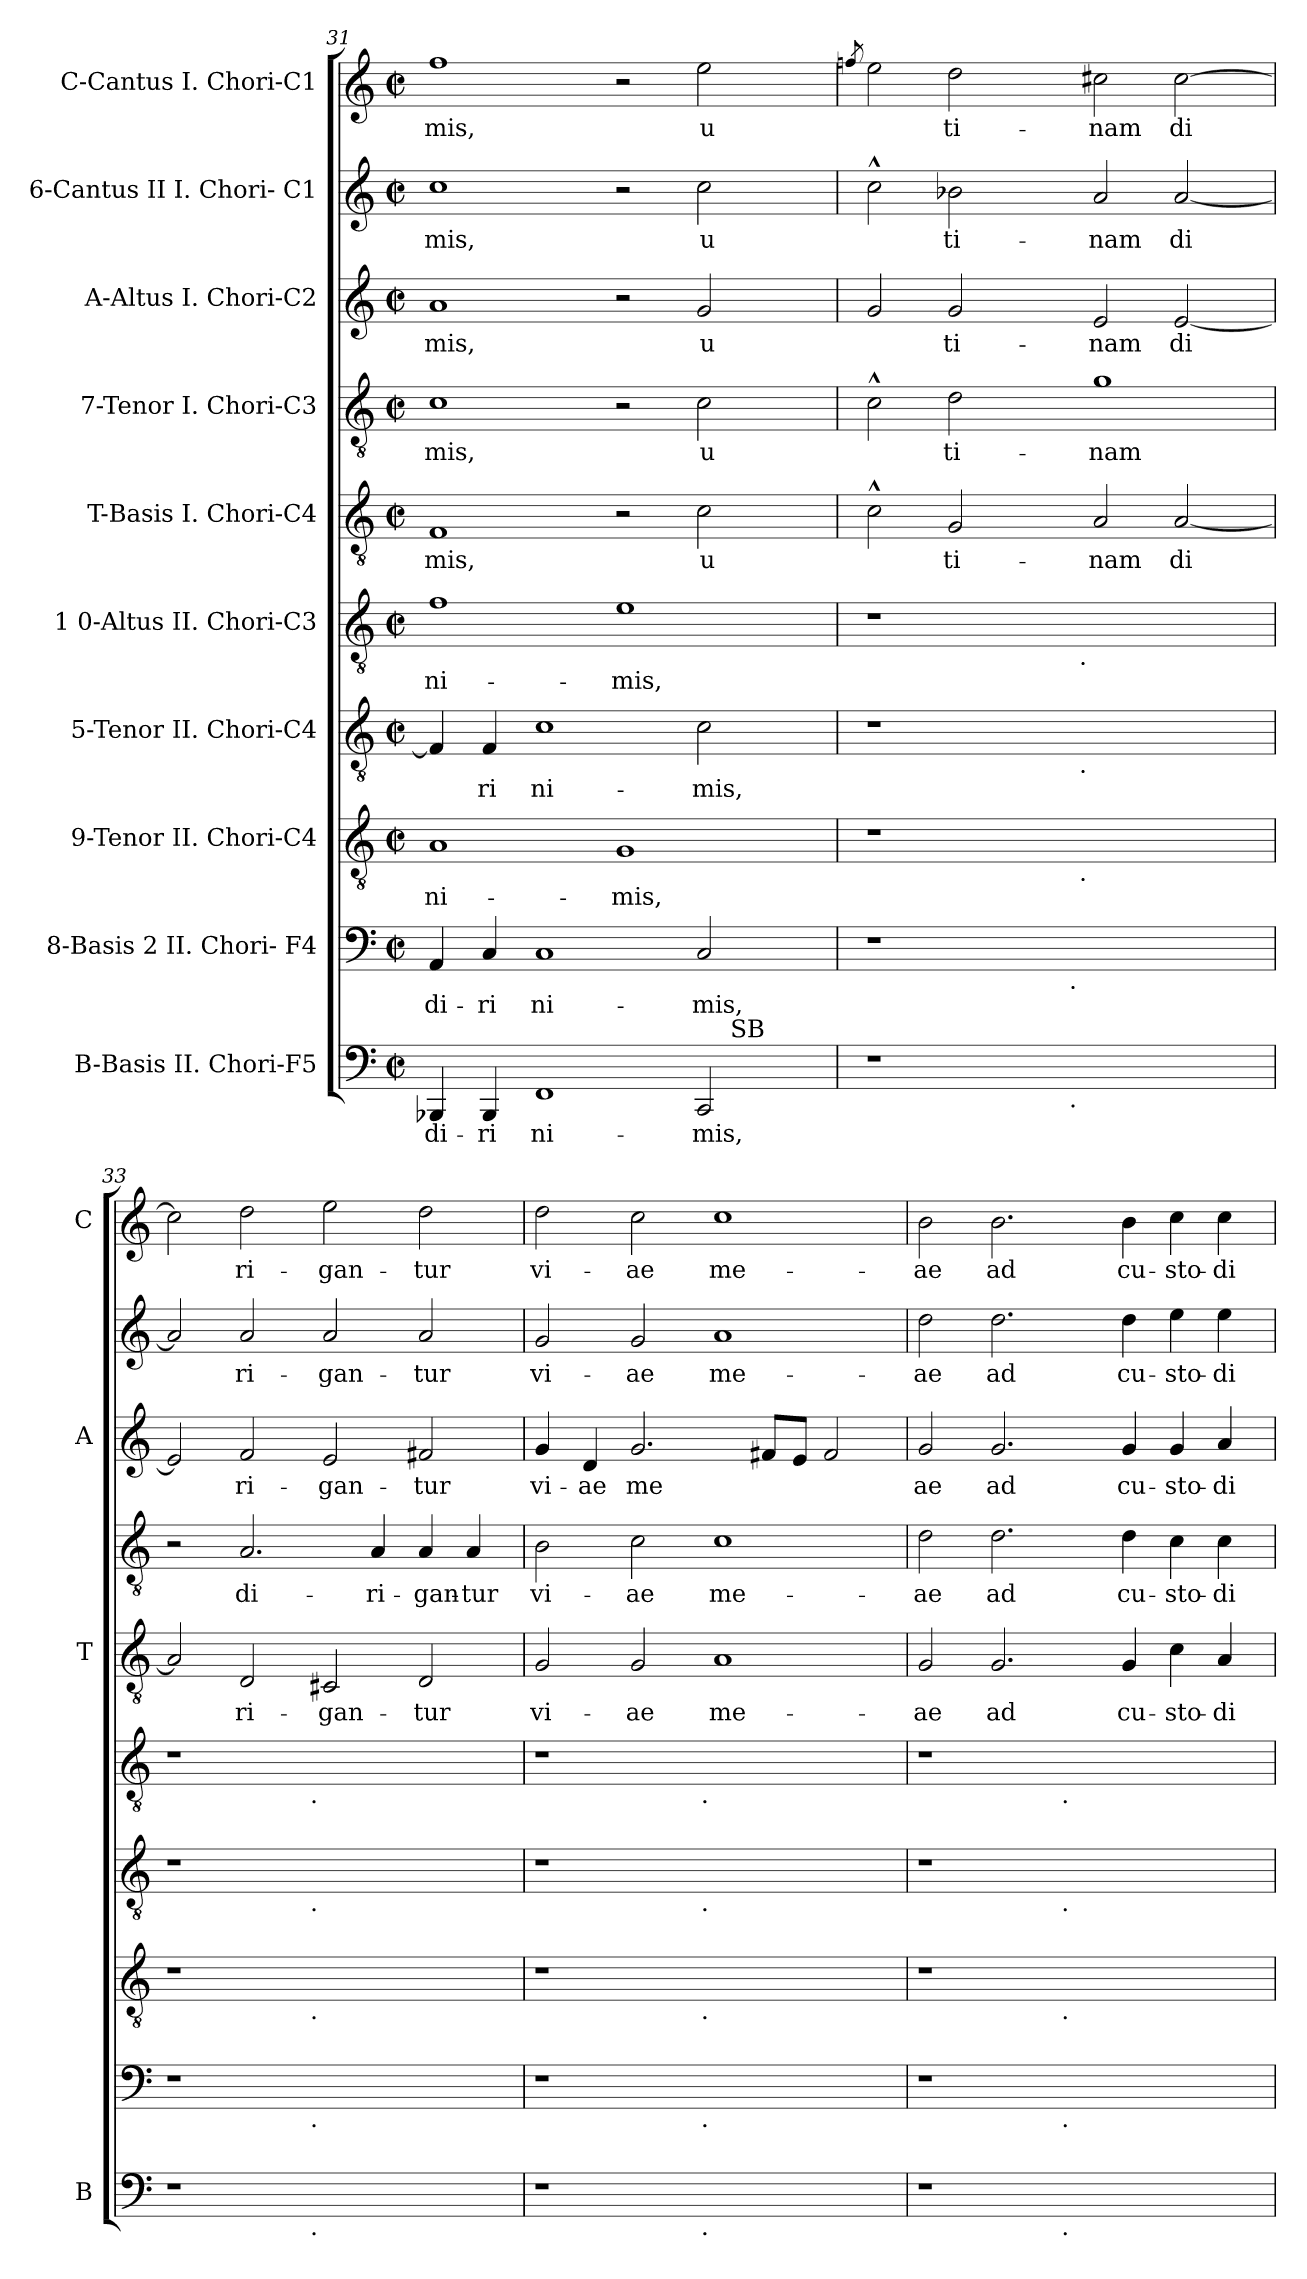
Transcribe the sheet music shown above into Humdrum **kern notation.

**kern	**text	**kern	**text	**kern	**text	**kern	**text	**kern	**text	**kern	**text	**kern	**text	**kern	**text	**kern	**text	**kern	**text
*part10	*part10	*part9	*part9	*part8	*part8	*part7	*part7	*part6	*part6	*part5	*part5	*part4	*part4	*part3	*part3	*part2	*part2	*part1	*part1
*staff10	*staff10	*staff9	*staff9	*staff8	*staff8	*staff7	*staff7	*staff6	*staff6	*staff5	*staff5	*staff4	*staff4	*staff3	*staff3	*staff2	*staff2	*staff1	*staff1
*I"B-Basis  II. Chori-F5	*	*I"8-Basis 2  II. Chori- F4	*	*I"9-Tenor  II. Chori-C4	*	*I"5-Tenor  II. Chori-C4	*	*I"1 0-Altus  II. Chori-C3	*	*I"T-Basis  I. Chori-C4	*	*I"7-Tenor  I. Chori-C3	*	*I"A-Altus  I. Chori-C2	*	*I"6-Cantus II  I. Chori- C1	*	*I"C-Cantus  I. Chori-C1	*
*I'B	*	*	*	*	*	*	*	*	*	*I'T	*	*	*	*I'A	*	*	*	*I'C	*
*clefF4	*	*clefF4	*	*clefGv2	*	*clefGv2	*	*clefGv2	*	*clefGv2	*	*clefGv2	*	*clefG2	*	*clefG2	*	*clefG2	*
*k[]	*	*k[]	*	*k[]	*	*k[]	*	*k[]	*	*k[]	*	*k[]	*	*k[]	*	*k[]	*	*k[]	*
*C:	*	*C:	*	*C:	*	*C:	*	*C:	*	*C:	*	*C:	*	*C:	*	*C:	*	*C:	*
*M2/2	*	*M2/2	*	*M2/2	*	*M2/2	*	*M2/2	*	*M2/2	*	*M2/2	*	*M2/2	*	*M2/2	*	*M2/2	*
*met(c|)	*	*met(c|)	*	*met(c|)	*	*met(c|)	*	*met(c|)	*	*met(c|)	*	*met(c|)	*	*met(c|)	*	*met(c|)	*	*met(c|)	*
=31	=31	=31	=31	=31	=31	=31	=31	=31	=31	=31	=31	=31	=31	=31	=31	=31	=31	=31	=31
!	!LO:LY:b:cj	!	!LO:LY:b:cj	!	!LO:LY:b:cj	!	!LO:LY:b:cj	!	!LO:LY:b:cj	!	!LO:LY:b:cj	!	!LO:LY:b:cj	!	!LO:LY:b:cj	!	!LO:LY:b:cj	!	!LO:LY:b:cj
*^	*	*	*	*	*	*	*	*	*	*	*	*	*	*	*	*	*	*	*
4BBB-X/	1ryy	-di-	4AA/	-di-	1A	ni-	4F/]	--	1f	ni-	1F	-mis,	1c	-mis,	1a	-mis,	1cc	-mis,	1ff	-mis,
!	!	!LO:LY:b:cj	!	!LO:LY:b:cj	!	!	!	!LO:LY:b:cj	!	!	!	!	!	!	!	!	!	!	!	!
4BBB-/	.	-ri	4C/	-ri	.	.	4F/	-ri	.	.	.	.	.	.	.	.	.	.	.	.
!	!	!LO:LY:b:cj	!	!LO:LY:b:cj	!	!	!	!LO:LY:b:cj	!	!	!	!	!	!	!	!	!	!	!	!
1FF	.	ni-	1C	ni-	.	.	1c	ni-	.	.	.	.	.	.	.	.	.	.	.	.
!	!	!	!	!	!	!LO:LY:b:cj	!	!	!	!LO:LY:b:cj	!	!	!	!	!	!	!	!	!	!
.	2ryy	.	.	.	1G	-mis,	.	.	1e	-mis,	2r	.	2r	.	2r	.	2r	.	2r	.
!	!	!LO:LY:b:cj	!	!LO:LY:b:cj	!	!	!	!LO:LY:b:cj	!	!	!	!LO:LY:b:cj	!	!LO:LY:b:cj	!	!LO:LY:b:cj	!	!LO:LY:b:cj	!	!LO:LY:b:cj
2CC/	16ryy	-mis,	2C/	-mis,	.	.	2c\	-mis,	.	.	2c\	u-	2c\	u-	2g/	u-	2cc\	u-	2ee\	u-
.	64ryy	.	.	.	.	.	.	.	.	.	.	.	.	.	.	.	.	.	.	.
!	!LO:TX:a:t=SB	!	!	!	!	!	!	!	!	!	!	!	!	!	!	!	!	!	!	!
.	4ryy	.	.	.	.	.	.	.	.	.	.	.	.	.	.	.	.	.	.	.
.	8ryy	.	.	.	.	.	.	.	.	.	.	.	.	.	.	.	.	.	.	.
.	32.ryy	.	.	.	.	.	.	.	.	.	.	.	.	.	.	.	.	.	.	.
!!LO:PB:g=z
=32	=32	=32	=32	=32	=32	=32	=32	=32	=32	=32	=32	=32	=32	=32	=32	=32	=32	=32	=32	=32
.	.	.	.	.	.	.	.	.	.	.	.	.	.	.	.	.	.	.	8qffn/	.
!	!	!	!	!	!	!	!	!	!	!	!	!LO:LY:b:cj	!	!LO:LY:b:cj	!	!LO:LY:b:cj	!	!LO:LY:b:cj	!	!LO:LY:b:cj
*	*	*	*^	*	*^	*	*^	*	*^	*	*	*	*	*	*	*	*	*	*	*
1r	2ryy	.	1r	2ryy	.	1r	2ryy	.	1r	2ryy	.	1r	2ryy	.	2c^^>\	--	2c^^>\	--	2g/	--	2cc^^>\	--	2ee\	--
!	!	!	!	!	!	!	!	!	!	!	!	!	!	!	!	!LO:LY:b:cj	!	!LO:LY:b:cj	!	!LO:LY:b:cj	!	!LO:LY:b:cj	!	!LO:LY:b:cj
.	4ryy	.	.	4ryy	.	.	4...ryy	.	.	4...ryy	.	.	4...ryy	.	2G/	-ti-	2d\	-ti-	2g/	-ti-	2b-X\	-ti-	2dd\	-ti-
.	8ryy	.	.	8ryy	.	.	.	.	.	.	.	.	.	.	.	.	.	.	.	.	.	.	.	.
.	16ryy	.	.	16ryy	.	.	.	.	.	.	.	.	.	.	.	.	.	.	.	.	.	.	.	.
.	64ryy	.	.	64ryy	.	.	.	.	.	.	.	.	.	.	.	.	.	.	.	.	.	.	.	.
!	!	!	!	!LO:TX:b:t=.	!	!	!	!	!	!	!	!	!	!	!	!	!	!	!	!	!	!	!	!
!	!LO:TX:b:t=.	!	!	!	!	!	!	!	!	!	!	!	!	!	!	!	!	!	!	!	!	!	!	!
.	1ryy	.	.	1ryy	.	.	.	.	.	.	.	.	.	.	.	.	.	.	.	.	.	.	.	.
!	!	!	!	!	!	!	!	!	!	!	!	!	!LO:TX:b:t=.	!	!	!	!	!	!	!	!	!	!	!
!	!	!	!	!	!	!	!	!	!	!LO:TX:b:t=.	!	!	!	!	!	!	!	!	!	!	!	!	!	!
!	!	!	!	!	!	!	!LO:TX:b:t=.	!	!	!	!	!	!	!	!	!	!	!	!	!	!	!	!	!
.	.	.	.	.	.	.	1ryy	.	.	1ryy	.	.	1ryy	.	.	.	.	.	.	.	.	.	.	.
!	!	!	!	!	!	!	!	!	!	!	!	!	!	!	!	!LO:LY:b:cj	!	!LO:LY:b:cj	!	!LO:LY:b:cj	!	!LO:LY:b:cj	!	!LO:LY:b:cj
1ryy	.	.	1ryy	.	.	1ryy	.	.	1ryy	.	.	1ryy	.	.	2A/	-nam	1g	-nam	2e/	-nam	2a/	-nam	2cc#X\	-nam
!	!	!	!	!	!	!	!	!	!	!	!	!	!	!	!	!LO:LY:b:cj	!	!	!	!LO:LY:b:cj	!	!LO:LY:b:cj	!	!LO:LY:b:cj
.	.	.	.	.	.	.	.	.	.	.	.	.	.	.	[<2A/	di-	.	.	[<2e/	di-	[<2a/	di-	[>2cc#\	di-
.	32.ryy	.	.	32.ryy	.	.	.	.	.	.	.	.	.	.	.	.	.	.	.	.	.	.	.	.
.	.	.	.	.	.	.	32ryy	.	.	32ryy	.	.	32ryy	.	.	.	.	.	.	.	.	.	.	.
=33	=33	=33	=33	=33	=33	=33	=33	=33	=33	=33	=33	=33	=33	=33	=33	=33	=33	=33	=33	=33	=33	=33	=33	=33
!	!	!	!	!	!	!	!	!	!	!	!	!	!	!	!	!LO:LY:b:cj	!	!	!	!LO:LY:b:cj	!	!LO:LY:b:cj	!	!LO:LY:b:cj
1r	2ryy	.	1r	2ryy	.	1r	2ryy	.	1r	2ryy	.	1r	2ryy	.	2A/]	--	2r	.	2e/]	--	2a/]	--	2cc#\]	--
!	!	!	!	!	!	!	!	!	!	!	!	!	!	!	!	!LO:LY:b:cj	!	!LO:LY:b:cj	!	!LO:LY:b:cj	!	!LO:LY:b:cj	!	!LO:LY:b:cj
.	4...ryy	.	.	4...ryy	.	.	4...ryy	.	.	4...ryy	.	.	4...ryy	.	2D/	-ri-	2.A/	di-	2f/	-ri-	2a/	-ri-	2dd\	-ri-
!	!	!	!	!	!	!	!	!	!	!	!	!	!LO:TX:b:t=.	!	!	!	!	!	!	!	!	!	!	!
!	!	!	!	!	!	!	!	!	!	!LO:TX:b:t=.	!	!	!	!	!	!	!	!	!	!	!	!	!	!
!	!	!	!	!	!	!	!LO:TX:b:t=.	!	!	!	!	!	!	!	!	!	!	!	!	!	!	!	!	!
!	!	!	!	!LO:TX:b:t=.	!	!	!	!	!	!	!	!	!	!	!	!	!	!	!	!	!	!	!	!
!	!LO:TX:b:t=.	!	!	!	!	!	!	!	!	!	!	!	!	!	!	!	!	!	!	!	!	!	!	!
.	1ryy	.	.	1ryy	.	.	1ryy	.	.	1ryy	.	.	1ryy	.	.	.	.	.	.	.	.	.	.	.
!	!	!	!	!	!	!	!	!	!	!	!	!	!	!	!	!LO:LY:b:cj	!	!	!	!LO:LY:b:cj	!	!LO:LY:b:cj	!	!LO:LY:b:cj
1ryy	.	.	1ryy	.	.	1ryy	.	.	1ryy	.	.	1ryy	.	.	2C#X/	-gan-	.	.	2e/	-gan-	2a/	-gan-	2ee\	-gan-
!	!	!	!	!	!	!	!	!	!	!	!	!	!	!	!	!	!	!LO:LY:b:cj	!	!	!	!	!	!
.	.	.	.	.	.	.	.	.	.	.	.	.	.	.	.	.	4A/	-ri-	.	.	.	.	.	.
!	!	!	!	!	!	!	!	!	!	!	!	!	!	!	!	!LO:LY:b:cj	!	!LO:LY:b:cj	!	!LO:LY:b:cj	!	!LO:LY:b:cj	!	!LO:LY:b:cj
.	.	.	.	.	.	.	.	.	.	.	.	.	.	.	2D/	-tur	4A/	-gan-	2f#X/	-tur	2a/	-tur	2dd\	-tur
!	!	!	!	!	!	!	!	!	!	!	!	!	!	!	!	!	!	!LO:LY:b:cj	!	!	!	!	!	!
.	.	.	.	.	.	.	.	.	.	.	.	.	.	.	.	.	4A/	-tur	.	.	.	.	.	.
.	32ryy	.	.	32ryy	.	.	32ryy	.	.	32ryy	.	.	32ryy	.	.	.	.	.	.	.	.	.	.	.
=34	=34	=34	=34	=34	=34	=34	=34	=34	=34	=34	=34	=34	=34	=34	=34	=34	=34	=34	=34	=34	=34	=34	=34	=34
!	!	!	!	!	!	!	!	!	!	!	!	!	!	!	!	!LO:LY:b:cj	!	!LO:LY:b:cj	!	!LO:LY:b:cj	!	!LO:LY:b:cj	!	!LO:LY:b:cj
1r	2ryy	.	1r	2ryy	.	1r	2ryy	.	1r	2ryy	.	1r	2ryy	.	2G/	vi-	2B\	vi-	4g/	vi-	2g/	vi-	2dd\	vi-
!	!	!	!	!	!	!	!	!	!	!	!	!	!	!	!	!	!	!	!	!LO:LY:b:cj	!	!	!	!
.	.	.	.	.	.	.	.	.	.	.	.	.	.	.	.	.	.	.	4d/	-ae	.	.	.	.
!	!	!	!	!	!	!	!	!	!	!	!	!	!	!	!	!LO:LY:b:cj	!	!LO:LY:b:cj	!	!LO:LY:b:cj	!	!LO:LY:b:cj	!	!LO:LY:b:cj
.	4...ryy	.	.	4...ryy	.	.	4...ryy	.	.	4...ryy	.	.	4...ryy	.	2G/	-ae	2c\	-ae	2.g/	me-	2g/	-ae	2cc\	-ae
!	!	!	!	!	!	!	!	!	!	!	!	!	!LO:TX:b:t=.	!	!	!	!	!	!	!	!	!	!	!
!	!	!	!	!	!	!	!	!	!	!LO:TX:b:t=.	!	!	!	!	!	!	!	!	!	!	!	!	!	!
!	!	!	!	!	!	!	!LO:TX:b:t=.	!	!	!	!	!	!	!	!	!	!	!	!	!	!	!	!	!
!	!	!	!	!LO:TX:b:t=.	!	!	!	!	!	!	!	!	!	!	!	!	!	!	!	!	!	!	!	!
!	!LO:TX:b:t=.	!	!	!	!	!	!	!	!	!	!	!	!	!	!	!	!	!	!	!	!	!	!	!
.	1ryy	.	.	1ryy	.	.	1ryy	.	.	1ryy	.	.	1ryy	.	.	.	.	.	.	.	.	.	.	.
!	!	!	!	!	!	!	!	!	!	!	!	!	!	!	!	!LO:LY:b:cj	!	!LO:LY:b:cj	!	!	!	!LO:LY:b:cj	!	!LO:LY:b:cj
1ryy	.	.	1ryy	.	.	1ryy	.	.	1ryy	.	.	1ryy	.	.	1A	me-	1c	me-	.	.	1a	me-	1cc	me-
!	!	!	!	!	!	!	!	!	!	!	!	!	!	!	!	!	!	!	!	!LO:LY:b:cj	!	!	!	!
.	.	.	.	.	.	.	.	.	.	.	.	.	.	.	.	.	.	.	8f#X/L	--	.	.	.	.
!	!	!	!	!	!	!	!	!	!	!	!	!	!	!	!	!	!	!	!	!LO:LY:b:cj	!	!	!	!
.	.	.	.	.	.	.	.	.	.	.	.	.	.	.	.	.	.	.	8e/J	--	.	.	.	.
!	!	!	!	!	!	!	!	!	!	!	!	!	!	!	!	!	!	!	!	!LO:LY:b:cj	!	!	!	!
.	.	.	.	.	.	.	.	.	.	.	.	.	.	.	.	.	.	.	2f#/	--	.	.	.	.
.	32ryy	.	.	32ryy	.	.	32ryy	.	.	32ryy	.	.	32ryy	.	.	.	.	.	.	.	.	.	.	.
=35	=35	=35	=35	=35	=35	=35	=35	=35	=35	=35	=35	=35	=35	=35	=35	=35	=35	=35	=35	=35	=35	=35	=35	=35
!	!	!	!	!	!	!	!	!	!	!	!	!	!	!	!	!LO:LY:b:cj	!	!LO:LY:b:cj	!	!LO:LY:b:cj	!	!LO:LY:b:cj	!	!LO:LY:b:cj
1r	2ryy	.	1r	2ryy	.	1r	2ryy	.	1r	2ryy	.	1r	2ryy	.	2G/	-ae	2d\	-ae	2g/	-ae	2dd\	-ae	2b\	-ae
!	!	!	!	!	!	!	!	!	!	!	!	!	!	!	!	!LO:LY:b:cj	!	!LO:LY:b:cj	!	!LO:LY:b:cj	!	!LO:LY:b:cj	!	!LO:LY:b:cj
.	4...ryy	.	.	4...ryy	.	.	4...ryy	.	.	4...ryy	.	.	4...ryy	.	2.G/	ad	2.d\	ad	2.g/	ad	2.dd\	ad	2.b\	ad
!	!	!	!	!	!	!	!	!	!	!	!	!	!LO:TX:b:t=.	!	!	!	!	!	!	!	!	!	!	!
!	!	!	!	!	!	!	!	!	!	!LO:TX:b:t=.	!	!	!	!	!	!	!	!	!	!	!	!	!	!
!	!	!	!	!	!	!	!LO:TX:b:t=.	!	!	!	!	!	!	!	!	!	!	!	!	!	!	!	!	!
!	!	!	!	!LO:TX:b:t=.	!	!	!	!	!	!	!	!	!	!	!	!	!	!	!	!	!	!	!	!
!	!LO:TX:b:t=.	!	!	!	!	!	!	!	!	!	!	!	!	!	!	!	!	!	!	!	!	!	!	!
.	1ryy	.	.	1ryy	.	.	1ryy	.	.	1ryy	.	.	1ryy	.	.	.	.	.	.	.	.	.	.	.
1ryy	.	.	1ryy	.	.	1ryy	.	.	1ryy	.	.	1ryy	.	.	.	.	.	.	.	.	.	.	.	.
!	!	!	!	!	!	!	!	!	!	!	!	!	!	!	!	!LO:LY:b:cj	!	!LO:LY:b:cj	!	!LO:LY:b:cj	!	!LO:LY:b:cj	!	!LO:LY:b:cj
.	.	.	.	.	.	.	.	.	.	.	.	.	.	.	4G/	cu-	4d\	cu-	4g/	cu-	4dd\	cu-	4b\	cu-
!	!	!	!	!	!	!	!	!	!	!	!	!	!	!	!	!LO:LY:b:cj	!	!LO:LY:b:cj	!	!LO:LY:b:cj	!	!LO:LY:b:cj	!	!LO:LY:b:cj
.	.	.	.	.	.	.	.	.	.	.	.	.	.	.	4c\	-sto-	4c\	-sto-	4g/	-sto-	4ee\	-sto-	4cc\	-sto-
!	!	!	!	!	!	!	!	!	!	!	!	!	!	!	!	!LO:LY:b:cj	!	!LO:LY:b:cj	!	!LO:LY:b:cj	!	!LO:LY:b:cj	!	!LO:LY:b:cj
.	.	.	.	.	.	.	.	.	.	.	.	.	.	.	4A/	-di-	4c\	-di-	4a/	-di-	4ee\	-di-	4cc\	-di-
.	32ryy	.	.	32ryy	.	.	32ryy	.	.	32ryy	.	.	32ryy	.	.	.	.	.	.	.	.	.	.	.
*v	*v	*	*	*	*	*v	*v	*	*v	*v	*	*v	*v	*	*	*	*	*	*	*	*	*	*	*
*	*	*v	*v	*	*	*	*	*	*	*	*	*	*	*	*	*	*	*	*	*
=	=	=	=	=	=	=	=	=	=	=	=	=	=	=	=	=	=	=	=
*-	*-	*-	*-	*-	*-	*-	*-	*-	*-	*-	*-	*-	*-	*-	*-	*-	*-	*-	*-
